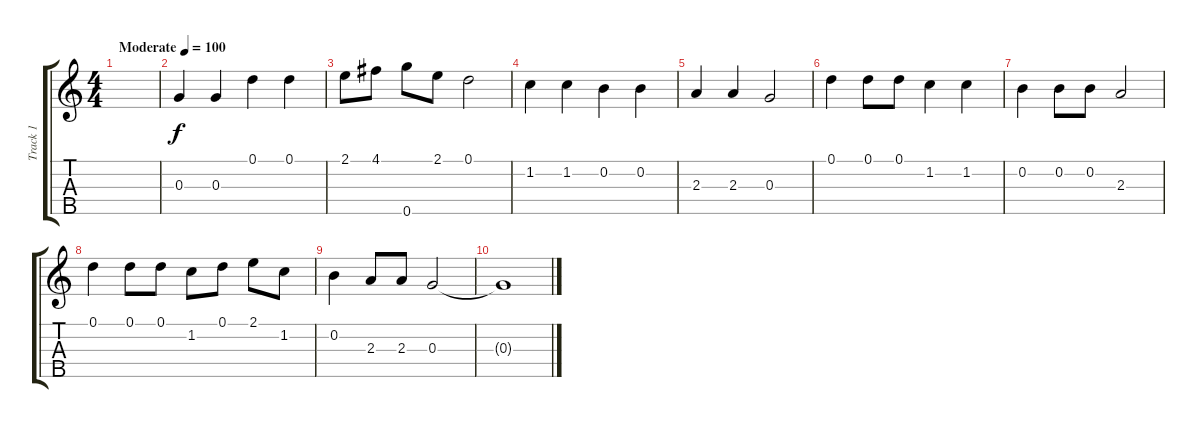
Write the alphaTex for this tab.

\track ("Track 1" "Track 1") {instrument banjo}
\staff {score tabs}
\tuning (D4 B3 G3 D3 G4) {hide}
\displaytranspose 12
\ts (4 4)
\tempo (100 "Moderate")
\clef g2
\ks c
|
0.3.4 0.3.4 0.1.4 0.1.4 |
2.1.8 4.1.8 0.5.8 2.1.8 0.1.2 |
1.2.4 1.2.4 0.2.4 0.2.4 |
2.3.4 2.3.4 0.3.2 |
0.1.4 0.1.8 0.1.8 1.2.4 1.2.4 |
0.2.4 0.2.8 0.2.8 2.3.2 |
0.1.4 0.1.8 0.1.8 1.2.8 0.1.8 2.1.8 1.2.8 |
0.2.4 2.3.8 2.3.8 0.3.2 |
0.3{t}.1
